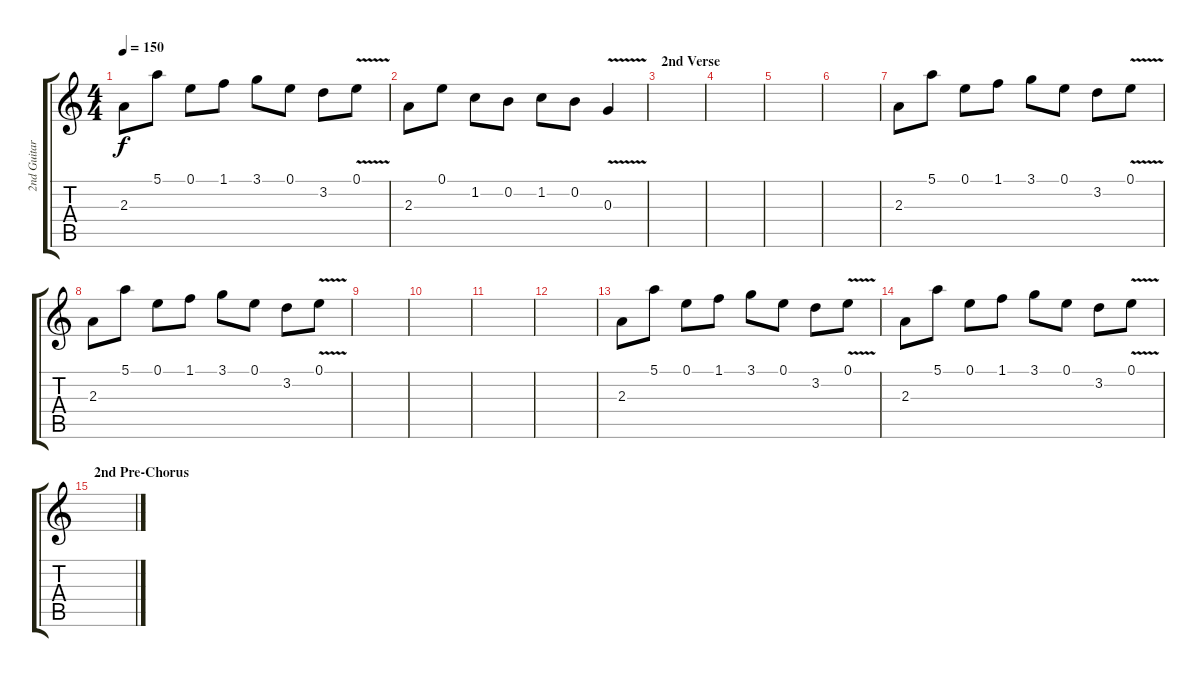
\track ("2nd Guitar" "2nd Guitar") {instrument overdrivenguitar}
\staff {score tabs}
\tuning (E4 B3 G3 D3 A2 E2) {hide}
\ts (4 4)
\tempo 150
\clef g2
\ks c
2.3.8{dy f} 5.1.8 0.1.8 1.1.8 3.1.8 0.1.8 3.2.8 0.1{v}.8 |
2.3.8 0.1.8 1.2.8 0.2.8 1.2.8 0.2.8 0.3{v}.4 |
\section ("" "2nd Verse")
|
|
|
|
2.3.8 5.1.8 0.1.8 1.1.8 3.1.8 0.1.8 3.2.8 0.1{v}.8 |
2.3.8 5.1.8 0.1.8 1.1.8 3.1.8 0.1.8 3.2.8 0.1{v}.8 |
|
|
|
|
2.3.8 5.1.8 0.1.8 1.1.8 3.1.8 0.1.8 3.2.8 0.1{v}.8 |
2.3.8 5.1.8 0.1.8 1.1.8 3.1.8 0.1.8 3.2.8 0.1{v}.8 |
\section ("" "2nd Pre-Chorus")
